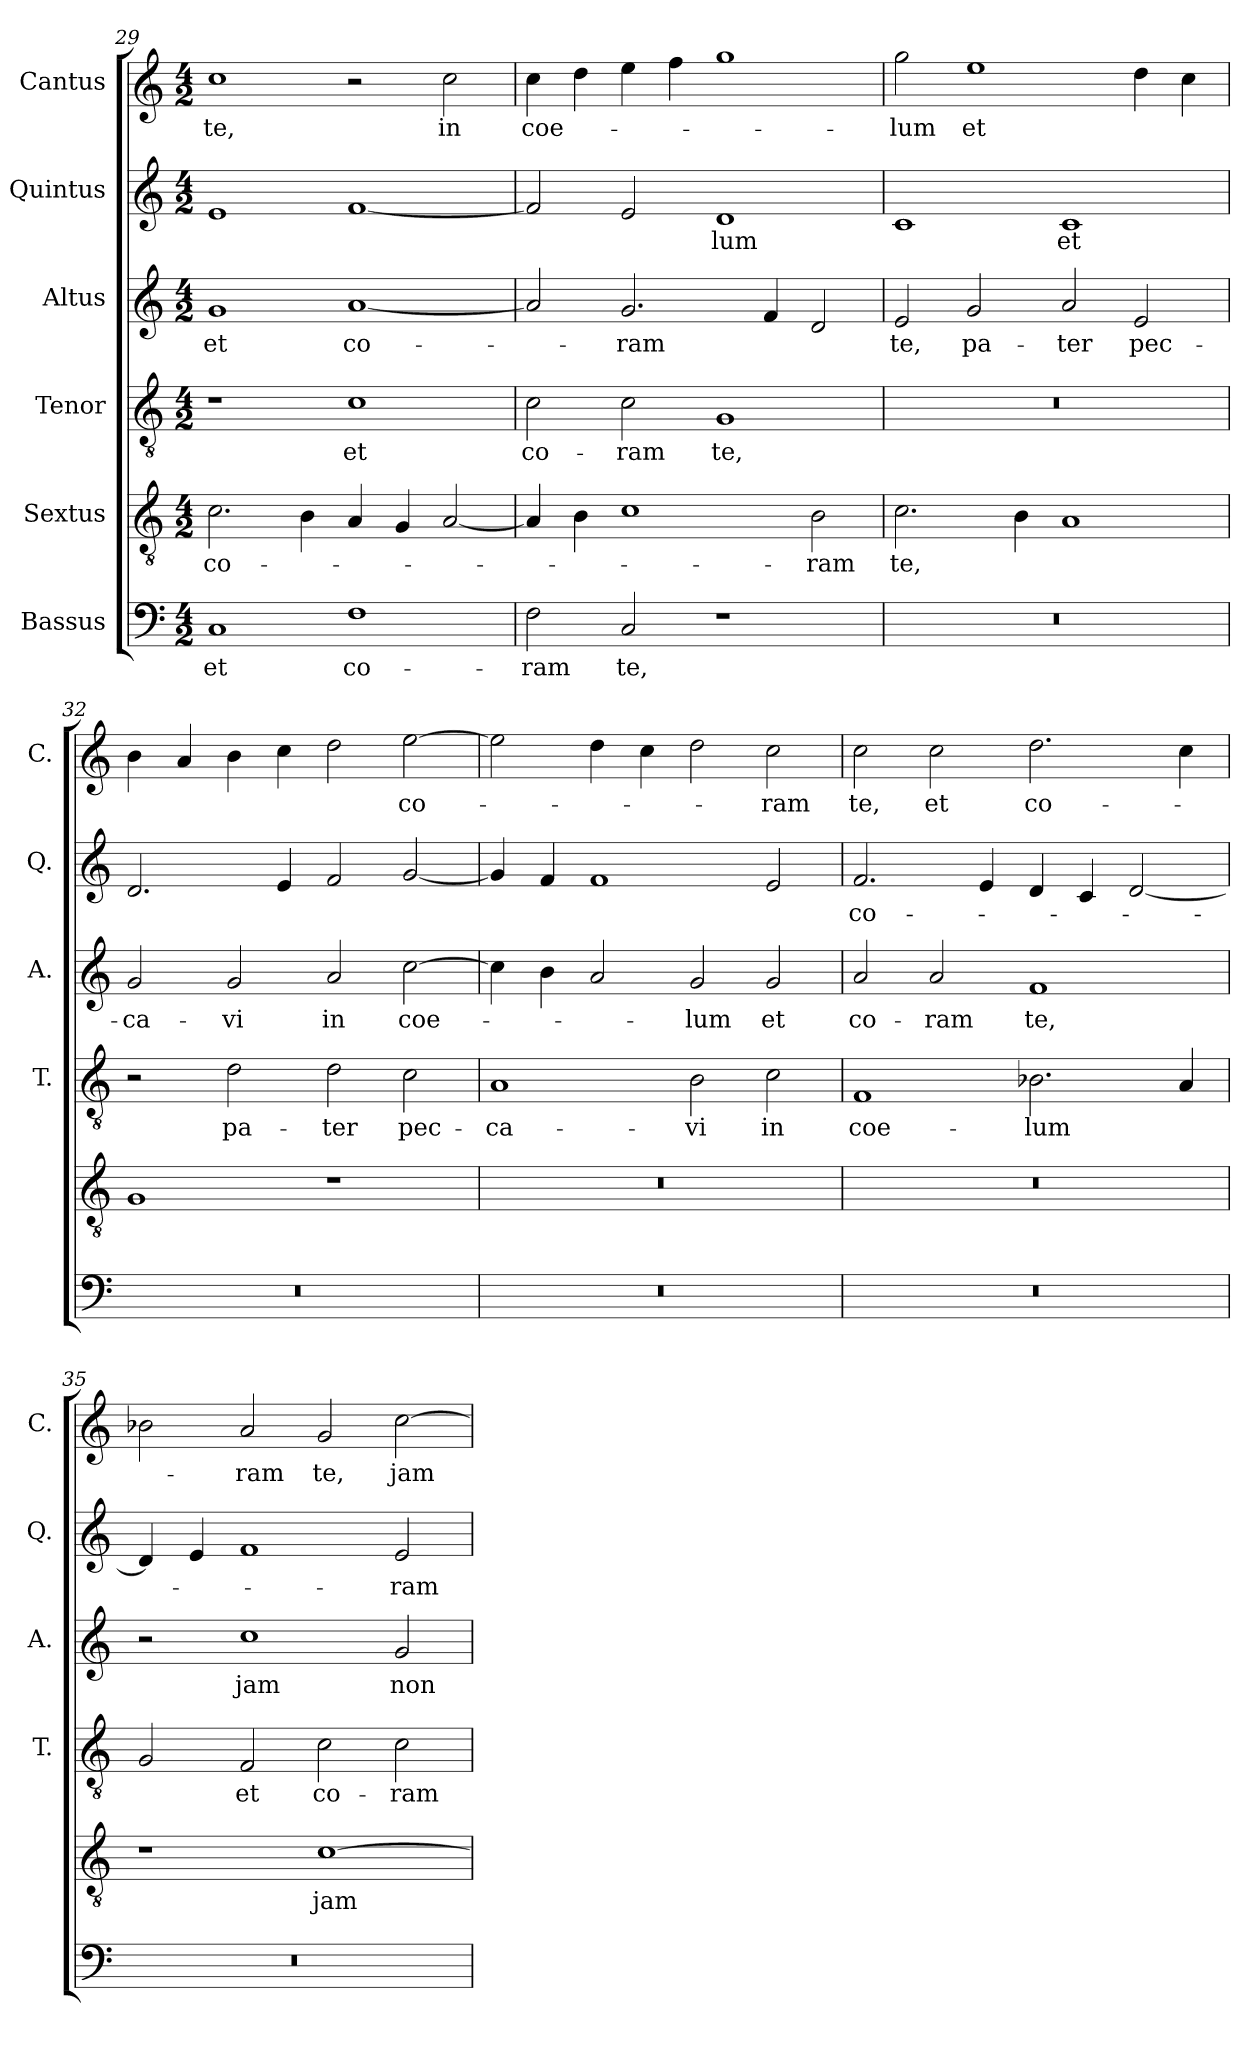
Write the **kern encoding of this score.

**kern	**text	**kern	**text	**kern	**text	**kern	**text	**kern	**text	**kern	**text
*part6	*part6	*part5	*part5	*part4	*part4	*part3	*part3	*part2	*part2	*part1	*part1
*staff6	*staff6	*staff5	*staff5	*staff4	*staff4	*staff3	*staff3	*staff2	*staff2	*staff1	*staff1
*I"Bassus	*	*I"Sextus	*	*I"Tenor	*	*I"Altus	*	*I"Quintus	*	*I"Cantus	*
*	*	*	*	*I'T.	*	*I'A.	*	*I'Q.	*	*I'C.	*
*clefF4	*	*clefGv2	*	*clefGv2	*	*clefG2	*	*clefG2	*	*clefG2	*
*k[]	*	*k[]	*	*k[]	*	*k[]	*	*k[]	*	*k[]	*
*M4/2	*	*M4/2	*	*M4/2	*	*M4/2	*	*M4/2	*	*M4/2	*
=29	=29	=29	=29	=29	=29	=29	=29	=29	=29	=29	=29
1C	et	2.c\	co-	1r	.	1g	et	1e	.	1cc	te,
.	.	4B\	.	.	.	.	.	.	.	.	.
1F	co-	4A/	.	1c	et	[1a	co-	[1f	.	2r	.
.	.	4G/	.	.	.	.	.	.	.	.	.
.	.	[2A/	.	.	.	.	.	.	.	2cc\	in
=30	=30	=30	=30	=30	=30	=30	=30	=30	=30	=30	=30
2F\	-ram	4A/]	.	2c\	co-	2a/]	.	2f/]	.	4cc\	coe-
.	.	4B\	.	.	.	.	.	.	.	4dd\	.
2C/	te,	1c	.	2c\	-ram	2.g/	-ram	2e/	.	4ee\	.
.	.	.	.	.	.	.	.	.	.	4ff\	.
1r	.	.	.	1G	te,	.	.	1d	-lum	1gg	.
.	.	.	.	.	.	4f/	.	.	.	.	.
.	.	2B\	-ram	.	.	2d/	.	.	.	.	.
=31	=31	=31	=31	=31	=31	=31	=31	=31	=31	=31	=31
0r	.	2.c\	te,	0r	.	2e/	te,	1c	.	2gg\	-lum
.	.	.	.	.	.	2g/	pa-	.	.	1ee	et
.	.	4B\	.	.	.	.	.	.	.	.	.
.	.	1A	.	.	.	2a/	-ter	1c	et	.	.
.	.	.	.	.	.	2e/	pec-	.	.	4dd\	.
.	.	.	.	.	.	.	.	.	.	4cc\	.
=32	=32	=32	=32	=32	=32	=32	=32	=32	=32	=32	=32
0r	.	1G	.	2r	.	2g/	-ca-	2.d/	.	4b\	.
.	.	.	.	.	.	.	.	.	.	4a/	.
.	.	.	.	2d\	pa-	2g/	-vi	.	.	4b\	.
.	.	.	.	.	.	.	.	4e/	.	4cc\	.
.	.	1r	.	2d\	-ter	2a/	in	2f/	.	2dd\	.
.	.	.	.	2c\	pec-	[2cc\	coe-	[2g/	.	[2ee\	co-
=33	=33	=33	=33	=33	=33	=33	=33	=33	=33	=33	=33
0r	.	0r	.	1A	-ca-	4cc\]	.	4g/]	.	2ee\]	.
.	.	.	.	.	.	4b\	.	4f/	.	.	.
.	.	.	.	.	.	2a/	.	1f	.	4dd\	.
.	.	.	.	.	.	.	.	.	.	4cc\	.
.	.	.	.	2B\	-vi	2g/	-lum	.	.	2dd\	.
.	.	.	.	2c\	in	2g/	et	2e/	.	2cc\	-ram
!!LO:LB:g=z
=34	=34	=34	=34	=34	=34	=34	=34	=34	=34	=34	=34
0r	.	0r	.	1F	coe-	2a/	co-	2.f/	co-	2cc\	te,
.	.	.	.	.	.	2a/	-ram	.	.	2cc\	et
.	.	.	.	.	.	.	.	4e/	.	.	.
.	.	.	.	2.B-X\	-lum	1f	te,	4d/	.	2.dd\	co-
.	.	.	.	.	.	.	.	4c/	.	.	.
.	.	.	.	.	.	.	.	[2d/	.	.	.
.	.	.	.	4A/	.	.	.	.	.	4cc\	.
=35	=35	=35	=35	=35	=35	=35	=35	=35	=35	=35	=35
0r	.	1r	.	2G/	.	2r	.	4d/]	.	2b-X\	.
.	.	.	.	.	.	.	.	4e/	.	.	.
.	.	.	.	2F/	et	1cc	jam	1f	.	2a/	-ram
.	.	[1c	jam	2c\	co-	.	.	.	.	2g/	te,
.	.	.	.	2c\	-ram	2g/	non	2e/	-ram	[2cc\	jam
=	=	=	=	=	=	=	=	=	=	=	=
*-	*-	*-	*-	*-	*-	*-	*-	*-	*-	*-	*-
